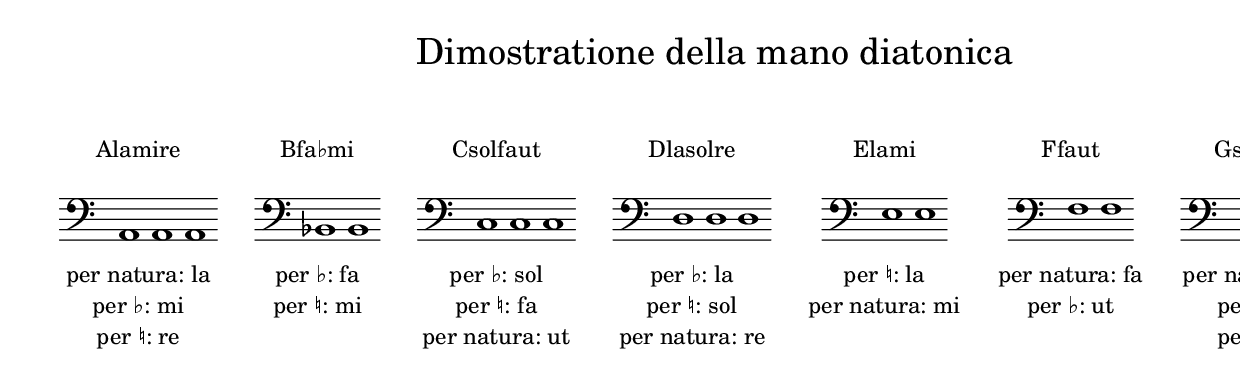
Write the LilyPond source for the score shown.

\version "2.22.2"

% Auto generated file

\header {
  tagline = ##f
}

dot = {
   \once \override Script.add-stem-support = ##f
   \once \override Script.toward-stem-shift = 0
   \once \override Script.skyline-horizontal-padding = 0
   \once \override Script.direction = 1
   \once \override Script.font-size = 1
}

\markup {
  \center-column {
    \override #'(line-width . 90)
    \center-align
    \fontsize#4
    \wordwrap-string { "Dimostratione della mano diatonica" }
    \null
    \line {
      \center-column {
        \null
        \line {
          \left-align { "Alamire" }
        }

        \null
        \line {
          \score {
            <<
              \new Staff \with { instrumentName = ""} {
                \override Staff.TimeSignature.stencil = ##f
                \override Staff.NoteHead.style = #'baroque
                \accidentalStyle Score.forget
                \cadenzaOn
                \clef "bass" a,1 
                a,1 
                a,1 
                \cadenzaOff
              }
            >>
            \layout {
              \context {
                \Score
                \override SpacingSpanner.common-shortest-duration = #(ly:make-moment 1)
              }
            }
          }
        }
        \null
        \line {
          \left-align { "per natura: la" }
        }
        \line {
          \left-align { "per ♭: mi" }
        }
        \line {
          \left-align { "per ♮: re" }
        }

      }
      \hspace #3 
      \center-column {
        \null
        \line {
          \left-align { "Bfa♭mi" }
        }

        \null
        \line {
          \score {
            <<
              \new Staff \with { instrumentName = ""} {
                \override Staff.TimeSignature.stencil = ##f
                \override Staff.NoteHead.style = #'baroque
                \accidentalStyle Score.forget
                \cadenzaOn
                \clef "bass" bes,1 
                b,1 
                \cadenzaOff
              }
            >>
            \layout {
              \context {
                \Score
                \override SpacingSpanner.common-shortest-duration = #(ly:make-moment 1)
              }
            }
          }
        }
        \null
        \line {
          \left-align { "per ♭: fa" }
        }
        \line {
          \left-align { "per ♮: mi" }
        }

      }
      \hspace #3 
      \center-column {
        \null
        \line {
          \left-align { "Csolfaut" }
        }

        \null
        \line {
          \score {
            <<
              \new Staff \with { instrumentName = ""} {
                \override Staff.TimeSignature.stencil = ##f
                \override Staff.NoteHead.style = #'baroque
                \accidentalStyle Score.forget
                \cadenzaOn
                \clef "bass" c1 
                c1 
                c1 
                \cadenzaOff
              }
            >>
            \layout {
              \context {
                \Score
                \override SpacingSpanner.common-shortest-duration = #(ly:make-moment 1)
              }
            }
          }
        }
        \null
        \line {
          \left-align { "per ♭: sol" }
        }
        \line {
          \left-align { "per ♮: fa" }
        }
        \line {
          \left-align { "per natura: ut" }
        }

      }
      \hspace #3 
      \center-column {
        \null
        \line {
          \left-align { "Dlasolre" }
        }

        \null
        \line {
          \score {
            <<
              \new Staff \with { instrumentName = ""} {
                \override Staff.TimeSignature.stencil = ##f
                \override Staff.NoteHead.style = #'baroque
                \accidentalStyle Score.forget
                \cadenzaOn
                \clef "bass" d1 
                d1 
                d1 
                \cadenzaOff
              }
            >>
            \layout {
              \context {
                \Score
                \override SpacingSpanner.common-shortest-duration = #(ly:make-moment 1)
              }
            }
          }
        }
        \null
        \line {
          \left-align { "per ♭: la" }
        }
        \line {
          \left-align { "per ♮: sol" }
        }
        \line {
          \left-align { "per natura: re" }
        }

      }
      \hspace #3 
      \center-column {
        \null
        \line {
          \left-align { "Elami" }
        }

        \null
        \line {
          \score {
            <<
              \new Staff \with { instrumentName = ""} {
                \override Staff.TimeSignature.stencil = ##f
                \override Staff.NoteHead.style = #'baroque
                \accidentalStyle Score.forget
                \cadenzaOn
                \clef "bass" e1 
                e1 
                \cadenzaOff
              }
            >>
            \layout {
              \context {
                \Score
                \override SpacingSpanner.common-shortest-duration = #(ly:make-moment 1)
              }
            }
          }
        }
        \null
        \line {
          \left-align { "per ♮: la" }
        }
        \line {
          \left-align { "per natura: mi" }
        }

      }
      \hspace #3 
      \center-column {
        \null
        \line {
          \left-align { "Ffaut" }
        }

        \null
        \line {
          \score {
            <<
              \new Staff \with { instrumentName = ""} {
                \override Staff.TimeSignature.stencil = ##f
                \override Staff.NoteHead.style = #'baroque
                \accidentalStyle Score.forget
                \cadenzaOn
                \clef "bass" f1 
                f1 
                \cadenzaOff
              }
            >>
            \layout {
              \context {
                \Score
                \override SpacingSpanner.common-shortest-duration = #(ly:make-moment 1)
              }
            }
          }
        }
        \null
        \line {
          \left-align { "per natura: fa" }
        }
        \line {
          \left-align { "per ♭: ut" }
        }

      }
      \hspace #3 
      \center-column {
        \null
        \line {
          \left-align { "Gsolreut" }
        }

        \null
        \line {
          \score {
            <<
              \new Staff \with { instrumentName = ""} {
                \override Staff.TimeSignature.stencil = ##f
                \override Staff.NoteHead.style = #'baroque
                \accidentalStyle Score.forget
                \cadenzaOn
                \clef "bass" g1 
                g1 
                g1 
                \cadenzaOff
              }
            >>
            \layout {
              \context {
                \Score
                \override SpacingSpanner.common-shortest-duration = #(ly:make-moment 1)
              }
            }
          }
        }
        \null
        \line {
          \left-align { "per natura: sol" }
        }
        \line {
          \left-align { "per ♭: re" }
        }
        \line {
          \left-align { "per ♮: ut" }
        }

      }
      \hspace #3 

    }
  }
}